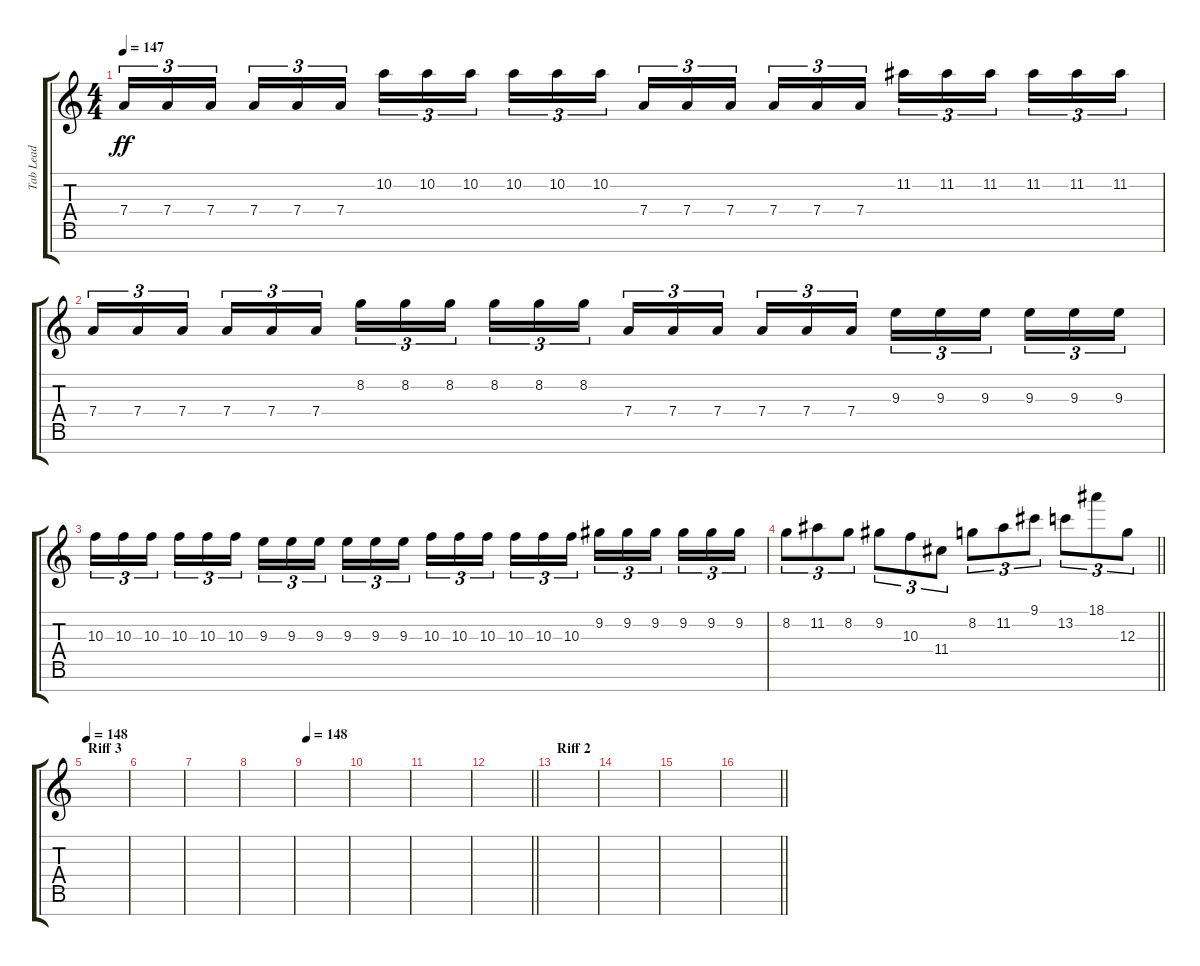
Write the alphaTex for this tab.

\track ("Tab Lead" "Tab Lead") {instrument distortionguitar}
\staff {score tabs}
\tuning (E4 B3 G3 D3 A2 E2 B1) {hide}
\ts (4 4)
\tempo 147
\clef g2
\ks c
7.4.16{tu (3 2) dy ff} 7.4.16{tu (3 2)} 7.4.16{tu (3 2) beam splitsecondary} 7.4.16{tu (3 2)} 7.4.16{tu (3 2)} 7.4.16{tu (3 2)} 10.2.16{tu (3 2)} 10.2.16{tu (3 2)} 10.2.16{tu (3 2) beam splitsecondary} 10.2.16{tu (3 2)} 10.2.16{tu (3 2)} 10.2.16{tu (3 2)} 7.4.16{tu (3 2)} 7.4.16{tu (3 2)} 7.4.16{tu (3 2) beam splitsecondary} 7.4.16{tu (3 2)} 7.4.16{tu (3 2)} 7.4.16{tu (3 2)} 11.2.16{tu (3 2)} 11.2.16{tu (3 2)} 11.2.16{tu (3 2) beam splitsecondary} 11.2.16{tu (3 2)} 11.2.16{tu (3 2)} 11.2.16{tu (3 2)} |
7.4.16{tu (3 2)} 7.4.16{tu (3 2)} 7.4.16{tu (3 2) beam splitsecondary} 7.4.16{tu (3 2)} 7.4.16{tu (3 2)} 7.4.16{tu (3 2)} 8.2.16{tu (3 2)} 8.2.16{tu (3 2)} 8.2.16{tu (3 2) beam splitsecondary} 8.2.16{tu (3 2)} 8.2.16{tu (3 2)} 8.2.16{tu (3 2)} 7.4.16{tu (3 2)} 7.4.16{tu (3 2)} 7.4.16{tu (3 2) beam splitsecondary} 7.4.16{tu (3 2)} 7.4.16{tu (3 2)} 7.4.16{tu (3 2)} 9.3.16{tu (3 2)} 9.3.16{tu (3 2)} 9.3.16{tu (3 2) beam splitsecondary} 9.3.16{tu (3 2)} 9.3.16{tu (3 2)} 9.3.16{tu (3 2)} |
10.3.16{tu (3 2)} 10.3.16{tu (3 2)} 10.3.16{tu (3 2) beam splitsecondary} 10.3.16{tu (3 2)} 10.3.16{tu (3 2)} 10.3.16{tu (3 2)} 9.3.16{tu (3 2)} 9.3.16{tu (3 2)} 9.3.16{tu (3 2) beam splitsecondary} 9.3.16{tu (3 2)} 9.3.16{tu (3 2)} 9.3.16{tu (3 2)} 10.3.16{tu (3 2)} 10.3.16{tu (3 2)} 10.3.16{tu (3 2) beam splitsecondary} 10.3.16{tu (3 2)} 10.3.16{tu (3 2)} 10.3.16{tu (3 2)} 9.2.16{tu (3 2)} 9.2.16{tu (3 2)} 9.2.16{tu (3 2) beam splitsecondary} 9.2.16{tu (3 2)} 9.2.16{tu (3 2)} 9.2.16{tu (3 2)} |
\barLineRight lightlight
8.2.8{tu (3 2)} 11.2.8{tu (3 2)} 8.2.8{tu (3 2)} 9.2.8{tu (3 2)} 10.3.8{tu (3 2)} 11.4.8{tu (3 2)} 8.2.8{tu (3 2)} 11.2.8{tu (3 2)} 9.1.8{tu (3 2)} 13.2.8{tu (3 2)} 18.1.8{tu (3 2)} 12.3.8{tu (3 2)} |
\section ("" "Riff 3")
\tempo 148
|
|
|
|
\tempo 148
|
|
|
\barLineRight lightlight
|
\section ("" "Riff 2")
|
|
|
\barLineRight lightlight
